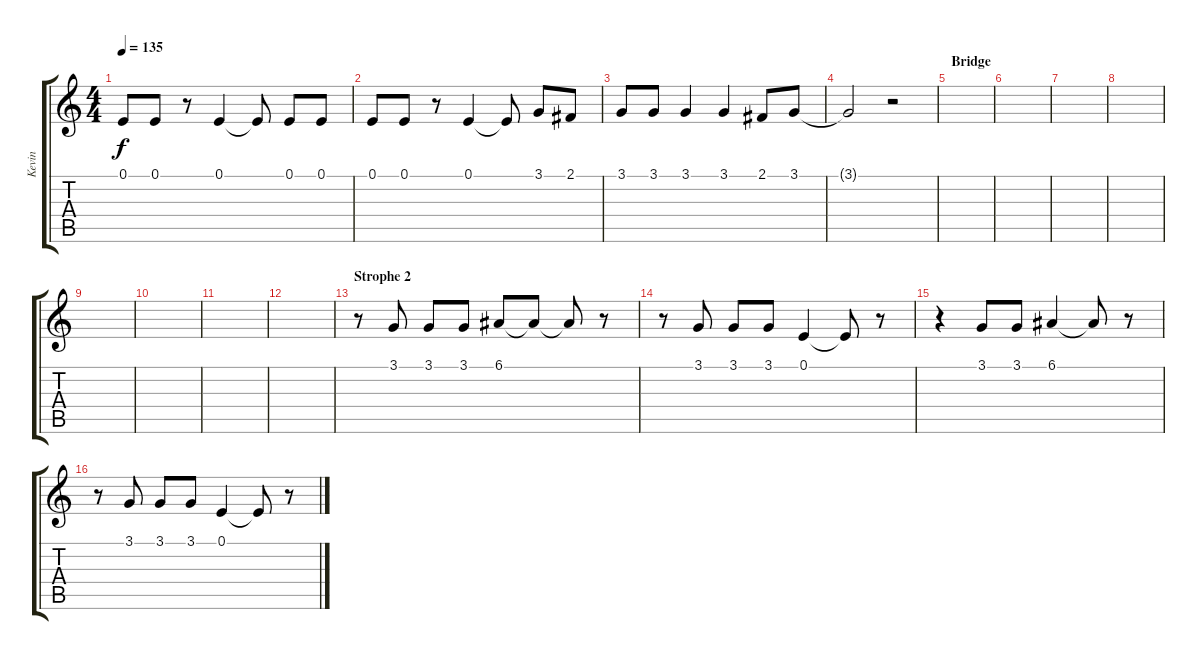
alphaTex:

\track ("Kevin" "Kevin") {instrument lead2sawtooth}
\staff {score tabs}
\tuning (E4 B3 G3 D3 A2 E2) {hide}
\ts (4 4)
\tempo 135
\clef g2
\ks c
0.1.8{dy f} 0.1.8 r.8 0.1.4 0.1{t}.8 0.1.8 0.1.8 |
0.1.8 0.1.8 r.8 0.1.4 0.1{t}.8 3.1.8 2.1.8 |
3.1.8 3.1.8 3.1.4 3.1.4 2.1.8 3.1.8 |
3.1{t}.2 r.2 |
\section ("" "Bridge")
|
|
|
|
|
|
|
|
\section ("" "Strophe 2")
r.8 3.1.8 3.1.8 3.1.8 6.1.8 6.1{t}.8 6.1{t}.8 r.8 |
r.8 3.1.8 3.1.8 3.1.8 0.1.4 0.1{t}.8 r.8 |
r.4 3.1.8 3.1.8 6.1.4 6.1{t}.8 r.8 |
r.8 3.1.8 3.1.8 3.1.8 0.1.4 0.1{t}.8 r.8
